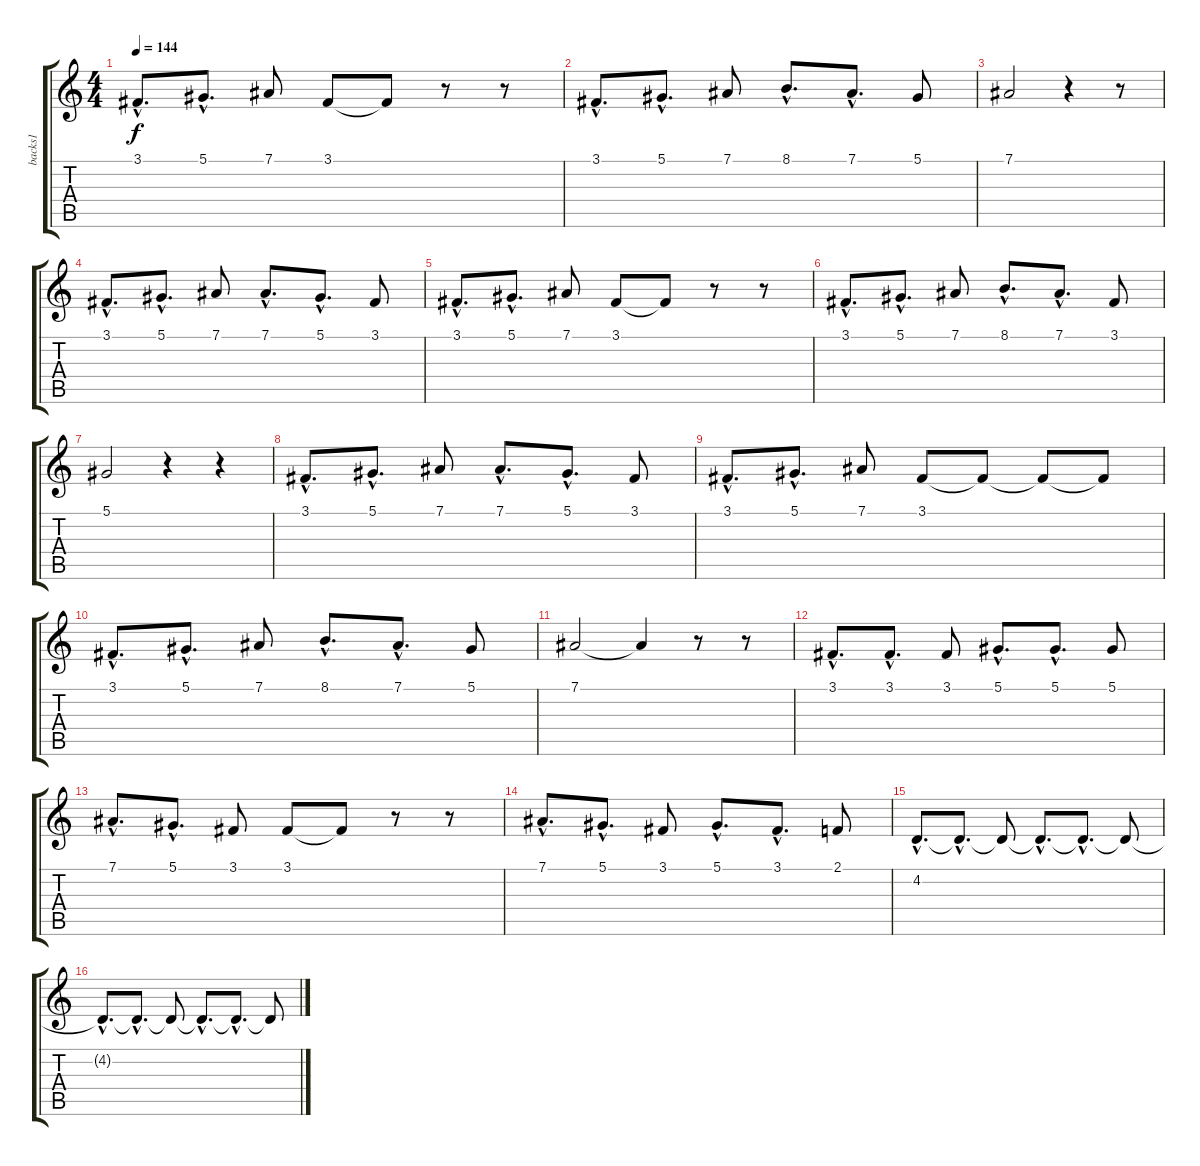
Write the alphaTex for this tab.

\track ("backs1" "backs1") {instrument tenorsax}
\staff {score tabs}
\tuning (Eb4 Bb3 Gb3 Db3 Ab2 Eb2) {hide}
\ts (4 4)
\tempo 144
\clef g2
\ks c
3.1{hac}.8{d dy f} 5.1{hac}.8{d} 7.1.8 3.1.8 3.1{t}.8 r.8 r.8 |
3.1{hac}.8{d} 5.1{hac}.8{d} 7.1.8 8.1{hac}.8{d} 7.1{hac}.8{d} 5.1.8 |
7.1.2 r.4 r.8 |
3.1{hac}.8{d} 5.1{hac}.8{d} 7.1.8 7.1{hac}.8{d} 5.1{hac}.8{d} 3.1.8 |
3.1{hac}.8{d} 5.1{hac}.8{d} 7.1.8 3.1.8 3.1{t}.8 r.8 r.8 |
3.1{hac}.8{d} 5.1{hac}.8{d} 7.1.8 8.1{hac}.8{d} 7.1{hac}.8{d} 3.1.8 |
5.1.2 r.4 r.4 |
3.1{hac}.8{d} 5.1{hac}.8{d} 7.1.8 7.1{hac}.8{d} 5.1{hac}.8{d} 3.1.8 |
3.1{hac}.8{d} 5.1{hac}.8{d} 7.1.8 3.1.8 3.1{t}.8 3.1{t}.8 3.1{t}.8 |
3.1{hac}.8{d} 5.1{hac}.8{d} 7.1.8 8.1{hac}.8{d} 7.1{hac}.8{d} 5.1.8 |
7.1.2 7.1{t}.4 r.8 r.8 |
3.1{hac}.8{d} 3.1{hac}.8{d} 3.1.8 5.1{hac}.8{d} 5.1{hac}.8{d} 5.1.8 |
7.1{hac}.8{d} 5.1{hac}.8{d} 3.1.8 3.1.8 3.1{t}.8 r.8 r.8 |
7.1{hac}.8{d} 5.1{hac}.8{d} 3.1.8 5.1{hac}.8{d} 3.1{hac}.8{d} 2.1.8 |
4.2{hac}.8{d} 4.2{hac t}.8{d} 4.2{t}.8 4.2{hac t}.8{d} 4.2{hac t}.8{d} 4.2{t}.8 |
4.2{hac t}.8{d} 4.2{hac t}.8{d} 4.2{t}.8 4.2{hac t}.8{d} 4.2{hac t}.8{d} 4.2{t}.8
